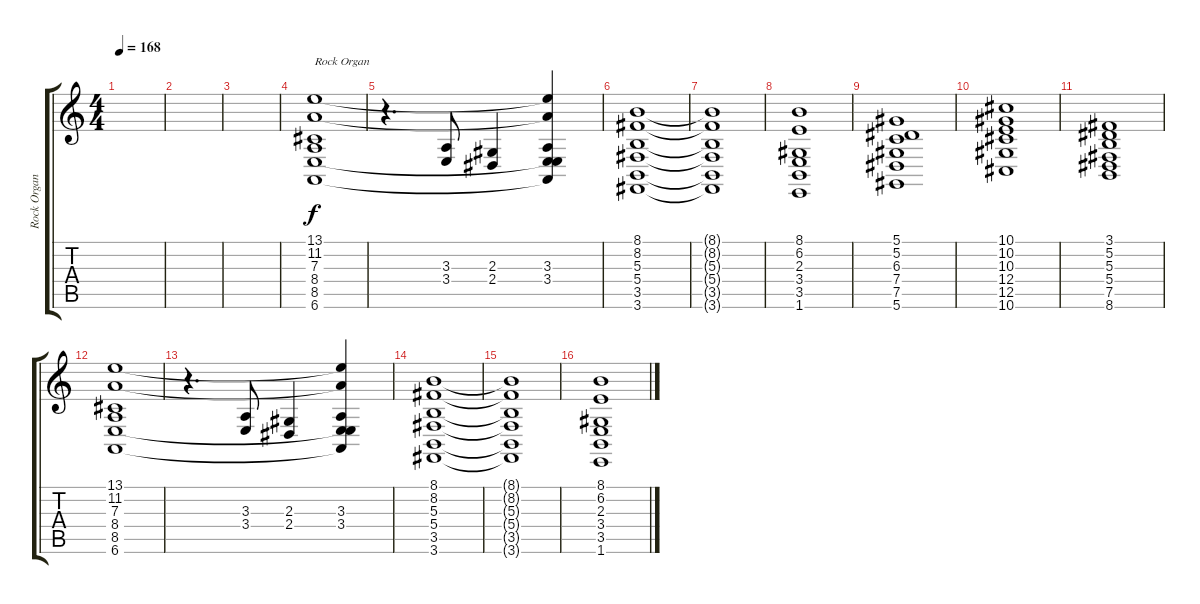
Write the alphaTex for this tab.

\track ("Rock Organ" "Rock Organ") {instrument rockorgan}
\staff {score tabs}
\tuning (Eb4 Bb3 Gb3 Db3 Ab2 Eb2) {hide}
\ts (4 4)
\tempo 168
\clef g2
\ks c
|
|
|
(13.1 11.2 7.3 8.4 8.5 6.6).1{txt "Rock Organ" volume 9 balance 12 instrument rockorgan} |
r.4{d} (3.3 3.4).8 (2.3 2.4).4 (13.1{t} 11.2{t} 3.3 3.4 8.5{t} 6.6{t}).4 |
(8.1 8.2 5.3 5.4 3.5 3.6).1 |
(8.1{t} 8.2{t} 5.3{t} 5.4{t} 3.5{t} 3.6{t}).1 |
(8.1 6.2 2.3 3.4 3.5 1.6).1 |
(5.1 5.2 6.3 7.4 7.5 5.6).1 |
(10.1 10.2 10.3 12.4 12.5 10.6).1 |
(3.1 5.2 5.3 5.4 7.5 8.6).1 |
(13.1 11.2 7.3 8.4 8.5 6.6).1 |
r.4{d} (3.3 3.4).8 (2.3 2.4).4 (13.1{t} 11.2{t} 3.3 3.4 8.5{t} 6.6{t}).4 |
(8.1 8.2 5.3 5.4 3.5 3.6).1 |
(8.1{t} 8.2{t} 5.3{t} 5.4{t} 3.5{t} 3.6{t}).1 |
(8.1 6.2 2.3 3.4 3.5 1.6).1
